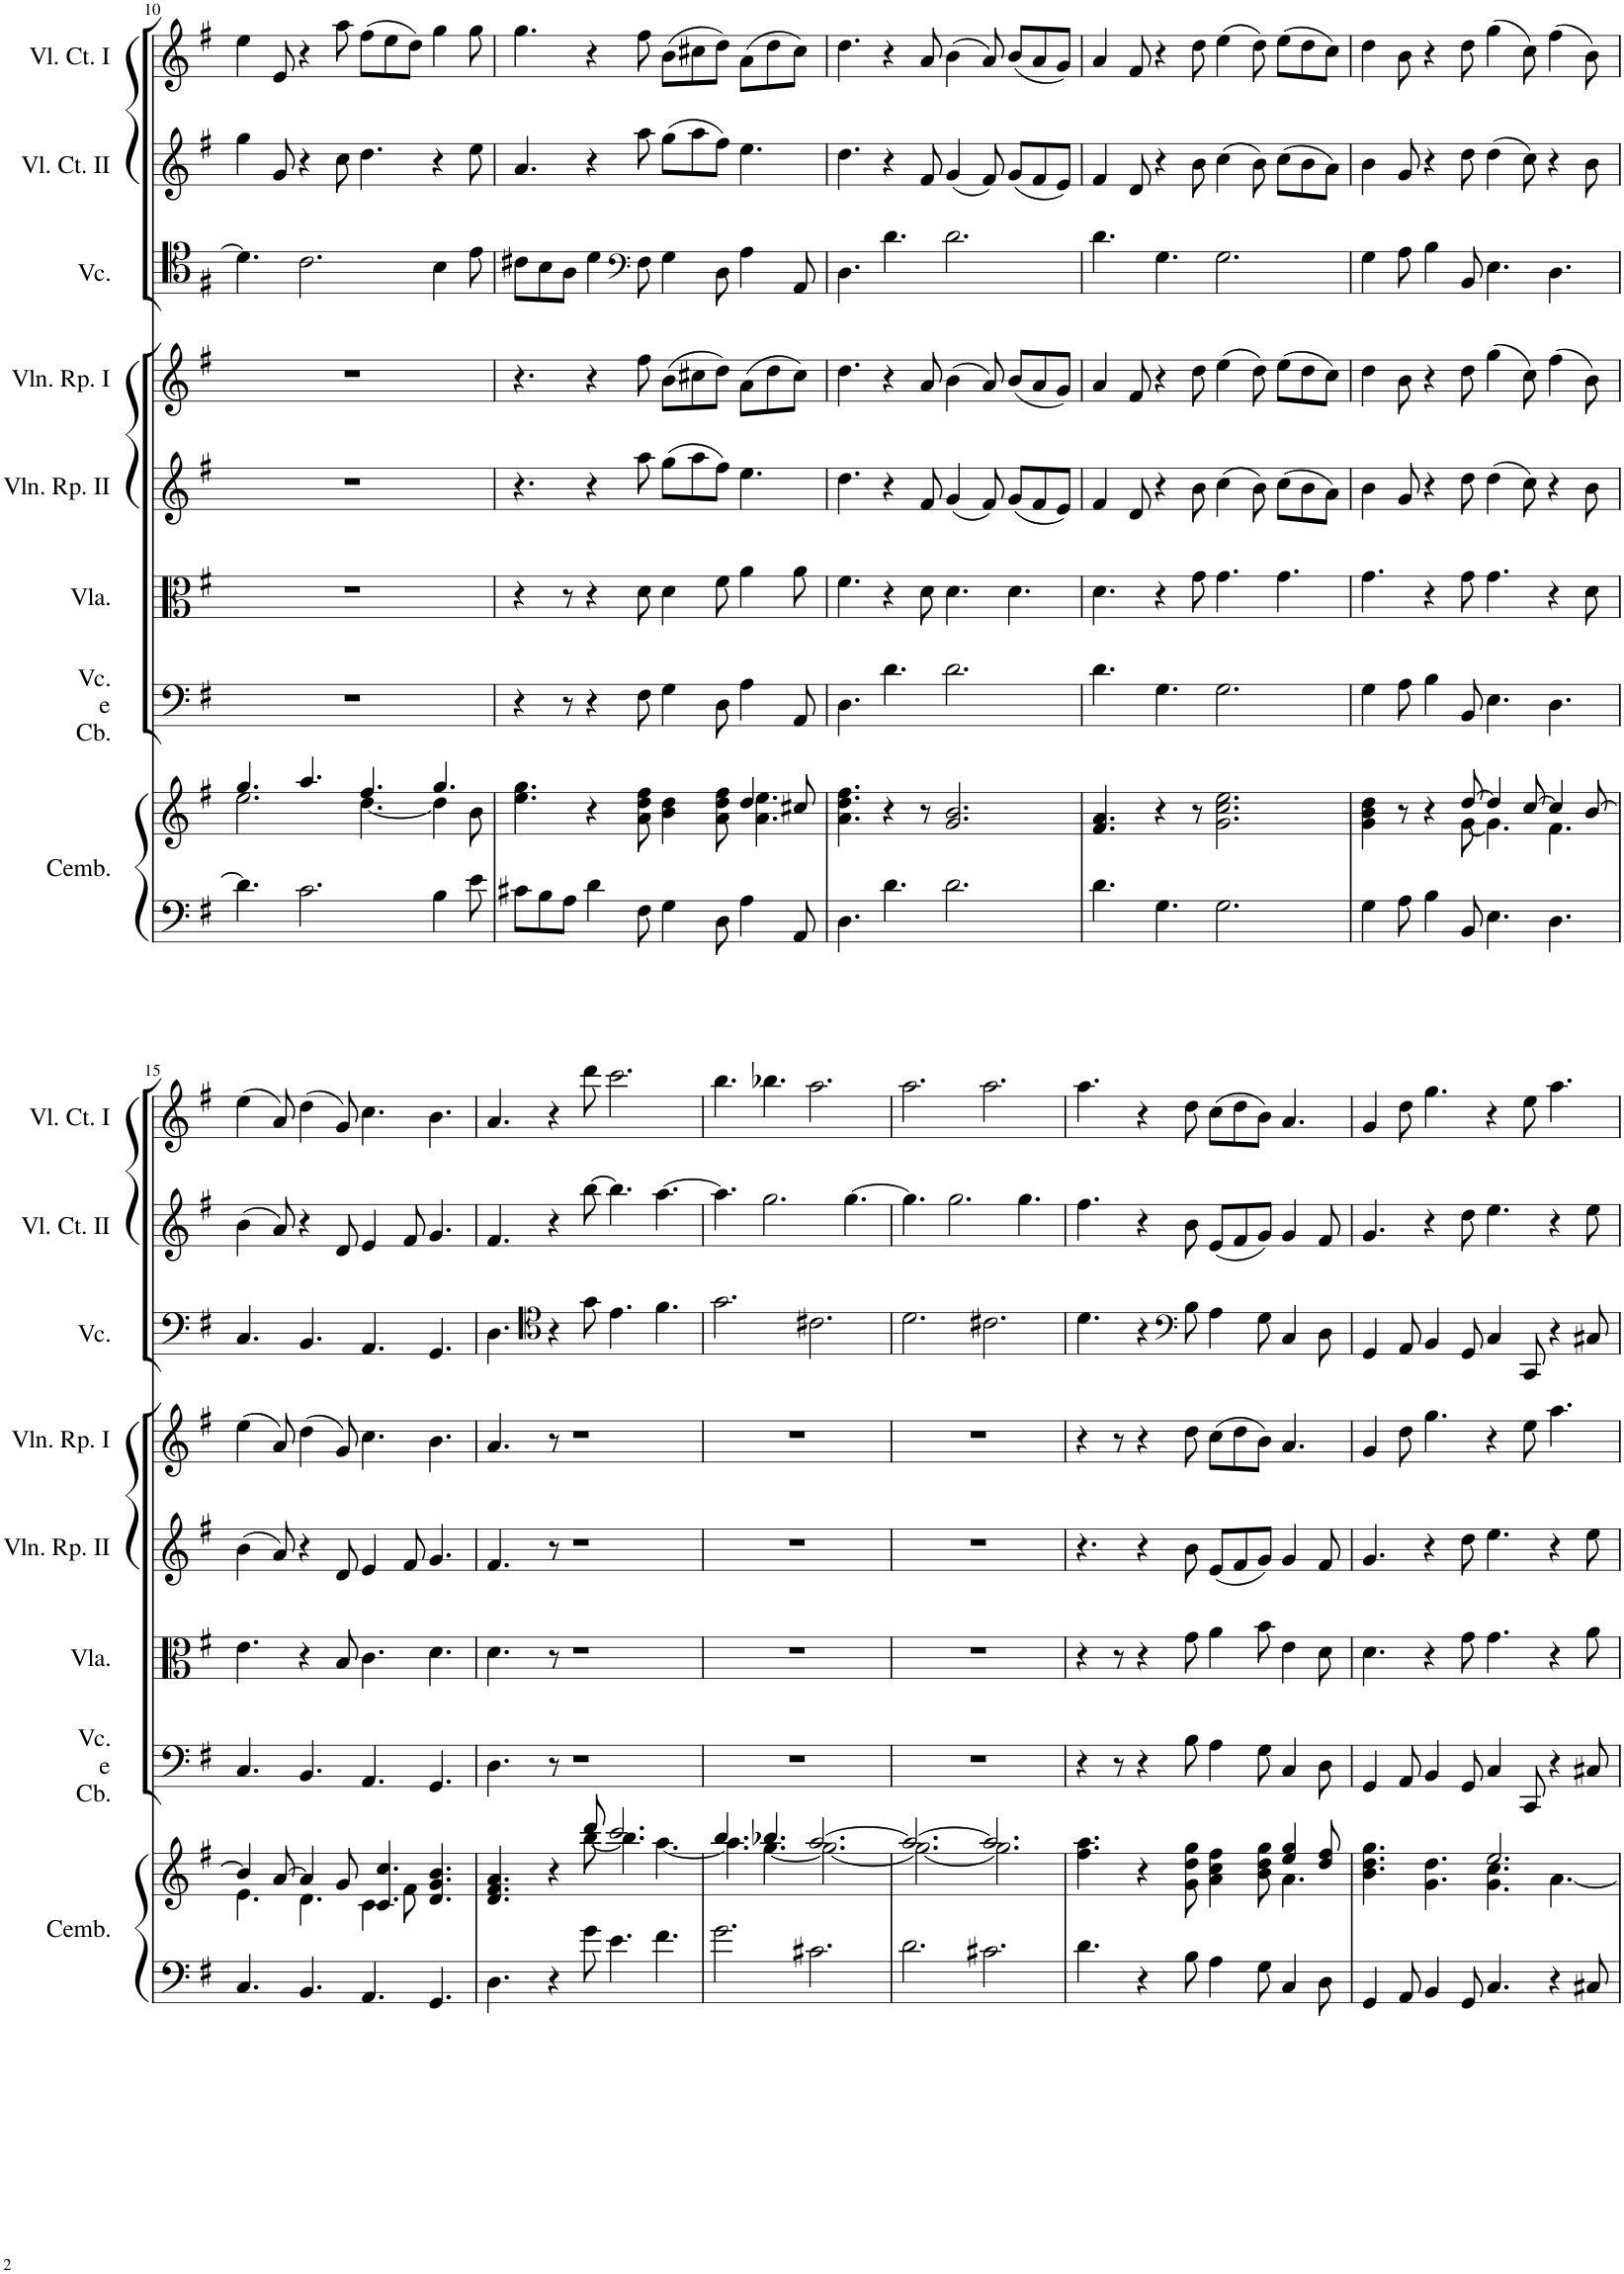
**kern	**kern	**kern	**kern	**kern	**kern	**kern	**kern	**kern	**kern
*part9	*part9	*part8	*part7	*part6	*part5	*part4	*part3	*part2	*part1
*staff10	*staff9	*staff8	*staff7	*staff6	*staff5	*staff4	*staff3	*staff2	*staff1
*I"Cembalo (Organo)	*	*I"Contrabassen	*I"Violoncello e Contabasso	*I"Viola	*I"Violino di ripieno II	*I"Violino di ripieno I	*I"Violoncello	*I"Violino concertato II	*I"Violino concertato I
*I'Cemb.	*	*I'Ca. Bsn.	*I'Vc. e Cb.	*I'Vla.	*I'Vln. Rp. II	*I'Vln. Rp. I	*I'Vc.	*I'Vl. Ct. II	*I'Vl. Ct. I
!!LO:PB:g=z
*clefF4	*clefG2	*clefF4	*clefF4	*clefC3	*clefG2	*clefG2	*clefC4	*clefG2	*clefG2
*	*	*Trd7c12	*	*	*	*	*	*	*
*k[f#]	*k[f#]	*k[]	*k[f#]	*k[f#]	*k[f#]	*k[f#]	*k[f#]	*k[f#]	*k[f#]
*M12/8	*M12/8	*M12/8	*M12/8	*M12/8	*M12/8	*M12/8	*M12/8	*M12/8	*M12/8
=10	=10	=10	=10	=10	=10	=10	=10	=10	=10
*	*^	*	*	*	*	*	*	*	*
4.d\]	4.gg/	2.ee\	1.r	1.r	1.r	1.r	1.r	4.d\]	4gg\	4ee\
.	.	.	.	.	.	.	.	.	8g/	8e/
2.c\	4.aa/	.	.	.	.	.	.	2.c\	4r	4r
.	.	.	.	.	.	.	.	.	8cc\	8aa\
.	4.ff#/	[4.dd\	.	.	.	.	.	.	4.dd\	(8ff#\L
.	.	.	.	.	.	.	.	.	.	8ee\
.	.	.	.	.	.	.	.	.	.	8dd\J)
4B\	4.gg/	4dd\]	.	.	.	.	.	4B\	4r	4gg\
8e\	.	8b\	.	.	.	.	.	8e\	8ee\	8gg\
=11	=11	=11	=11	=11	=11	=11	=11	=11	=11	=11
8c#X\L	4.ee\ 4.gg\	8ryy	4r	4r	4r	4.r	4.r	8c#X\L	4.a/	4.gg\
*	*v	*v	*	*	*	*	*	*	*	*
8B\	.	.	.	.	.	.	8B\	.	.
8A\J	.	8r	8r	8r	.	.	8A\J	.	.
4d\	4r	4r	4r	4r	4r	4r	4d\	4r	4r
*	*	*	*	*	*	*	*clefF4	*	*
8F#\	8a\ 8dd\ 8ff#\	8F#X	8F#\	8d\	8aa\	8ff#\	8F#\	8aa\	8ff#\
4G\	4b\ 4dd\	4G	4G\	4d\	(8gg\L	(8b\L	4G\	(8gg\L	(8b\L
.	.	.	.	.	8aa\	8cc#X\	.	8aa\	8cc#X\
8D\	8a\ 8dd\ 8ff#\	8D	8D\	8f#\	8ff#\J)	8dd\J)	8D\	8ff#\J)	8dd\J)
*	*^	*	*	*	*	*	*	*	*
4A\	4dd/	4.a\ 4.ee\	4A	4A\	4a\	4.ee\	(8a\L	4A\	4.ee\	(8a\L
.	.	.	.	.	.	.	8dd\	.	.	8dd\
8AA/	8cc#X/	.	8AA	8AA/	8a\	.	8cc#\J)	8AA/	.	8cc#\J)
*	*v	*v	*	*	*	*	*	*	*	*
=12	=12	=12	=12	=12	=12	=12	=12	=12	=12
4.D\	4.a\ 4.dd\ 4.ff#\	4.D	4.D\	4.f#\	4.dd\	4.dd\	4.D\	4.dd\	4.dd\
4.d\	4r	4.d	4.d\	4r	4r	4r	4.d\	4r	4r
.	8r	.	.	8d\	8f#/	8a/	.	8f#/	8a/
2.d\	2.g/ 2.b/	2.d	2.d\	4.d\	(4g/	(4b\	2.d\	(4g/	(4b\
.	.	.	.	.	8f#/)	8a/)	.	8f#/)	8a/)
.	.	.	.	4.d\	(8g/L	(8b/L	.	(8g/L	(8b/L
.	.	.	.	.	8f#/	8a/	.	8f#/	8a/
.	.	.	.	.	8e/J)	8g/J)	.	8e/J)	8g/J)
=13	=13	=13	=13	=13	=13	=13	=13	=13	=13
4.d\	4.f#/ 4.a/	4.d	4.d\	4.d\	4f#/	4a/	4.d\	4f#/	4a/
.	.	.	.	.	8d/	8f#/	.	8d/	8f#/
4.G\	4r	4.G	4.G\	4r	4r	4r	4.G\	4r	4r
.	8r	.	.	8g\	8b\	8dd\	.	8b\	8dd\
2.G\	2.g\ 2.cc\ 2.ee\	2.G	2.G\	4.g\	(4cc\	(4ee\	2.G\	(4cc\	(4ee\
.	.	.	.	.	8b\)	8dd\)	.	8b\)	8dd\)
.	.	.	.	4.g\	(8cc\L	(8ee\L	.	(8cc\L	(8ee\L
.	.	.	.	.	8b\	8dd\	.	8b\	8dd\
.	.	.	.	.	8a\J)	8cc\J)	.	8a\J)	8cc\J)
=14	=14	=14	=14	=14	=14	=14	=14	=14	=14
*	*^	*	*	*	*	*	*	*	*
4G\	4g\ 4b\ 4dd\	8ryy	4G	4G\	4.g\	4b\	4dd\	4G\	4b\	4dd\
*	*v	*v	*	*	*	*	*	*	*	*
8A\	8r	8A	8A\	.	8g/	8b\	8A\	8g/	8b\
4B\	4r	4B	4B\	4r	4r	4r	4B\	4r	4r
*	*^	*	*	*	*	*	*	*	*
8BB/	[8dd/	[8g\	8BB	8BB/	8g\	8dd\	8dd\	8BB/	8dd\	8dd\
4.E\	4dd/]	4.g\]	4.E	4.E\	4.g\	(4dd\	(4gg\	4.E\	(4dd\	(4gg\
.	[8cc/	.	.	.	.	8cc\)	8cc\)	.	8cc\)	8cc\)
4.D\	4cc/]	4.f#\	4.D	4.D\	4r	4r	(4ff#\	4.D\	4r	(4ff#\
.	[8b/	.	.	.	8d\	8b\	8b\)	.	8b\	8b\)
!!LO:LB:g=z
=15	=15	=15	=15	=15	=15	=15	=15	=15	=15	=15
4.C/	4b/]	4.e\	4.C	4.C/	4.e\	(4b\	(4ee\	4.C/	(4b\	(4ee\
.	[8a/	.	.	.	.	8a/)	8a/)	.	8a/)	8a/)
4.BB/	4a/]	4.d\	4.BB	4.BB/	4r	4r	(4dd\	4.BB/	4r	(4dd\
.	8g/	.	.	.	8B/	8d/	8g/)	.	8d/	8g/)
4.AA/	4.c/ 4.cc/	4c\	4.AA	4.AA/	4.c\	4e/	4.cc\	4.AA/	4e/	4.cc\
.	.	8f#\	.	.	.	8f#/	.	.	8f#/	.
4.GG/	4.d/ 4.g/ 4.b/	4.ryy	4.GG	4.GG/	4.d\	4.g/	4.b\	4.GG/	4.g/	4.b\
=16	=16	=16	=16	=16	=16	=16	=16	=16	=16	=16
4.D\	4.d/ 4.f#/ 4.a/	8ryy	4.D	4.D\	4.d\	4.f#/	4.a/	4.D\	4.f#/	4.a/
*	*v	*v	*	*	*	*	*	*	*	*
*	*	*	*	*	*	*	*clefC4	*	*
4r	4r	8r	8r	8r	8r	8r	4r	4r	4r
.	.	1r	1r	1r	1r	1r	.	.	.
*	*^	*	*	*	*	*	*	*	*
8g\	8ddd/	[8bb\	.	.	.	.	.	8g\	[8bb\	8ddd\
4.e\	2.ccc/	4.bb\]	.	.	.	.	.	4.e\	4.bb\]	2.ccc\
4.f#\	.	[4.aa\	.	.	.	.	.	4.f#\	[4.aa\	.
=17	=17	=17	=17	=17	=17	=17	=17	=17	=17	=17
2.g\	4.bb/	4.aa\]	1.r	1.r	1.r	1.r	1.r	2.g\	4.aa\]	4.bb\
.	4.bb-X/	[4.gg\	.	.	.	.	.	.	2.gg\	4.bb-X\
2.c#X\	[2.aa/	2.gg\_	.	.	.	.	.	2.c#X\	.	2.aa\
.	.	.	.	.	.	.	.	.	[4.gg\	.
=18	=18	=18	=18	=18	=18	=18	=18	=18	=18	=18
2.d\	2.aa/_	2.gg\_	1.r	1.r	1.r	1.r	1.r	2.d\	4.gg\]	2.aa\
.	.	.	.	.	.	.	.	.	2.gg\	.
2.c#X\	2.aa/]	2.gg\]	.	.	.	.	.	2.c#X\	.	2.aa\
.	.	.	.	.	.	.	.	.	4.gg\	.
=19	=19	=19	=19	=19	=19	=19	=19	=19	=19	=19
4.d\	4.ff#\ 4.aa\	8ryy	4r	4r	4r	4.r	4r	4.d\	4.ff#\	4.aa\
*	*v	*v	*	*	*	*	*	*	*	*
.	.	8r	8r	8r	.	8r	.	.	.
4r	4r	4r	4r	4r	4r	4r	4r	4r	4r
*	*	*	*	*	*	*	*clefF4	*	*
8B\	8g\ 8dd\ 8gg\	8B	8B\	8g\	8b\	8dd\	8B\	8b\	8dd\
4A\	4a\ 4cc\ 4ff#\	4A	4A\	4a\	(8e/L	(8cc\L	4A\	(8e/L	(8cc\L
.	.	.	.	.	8f#/	8dd\	.	8f#/	8dd\
8G\	8b\ 8dd\ 8gg\	8G	8G\	8b\	8g/J)	8b\J)	8G\	8g/J)	8b\J)
*	*^	*	*	*	*	*	*	*	*
4C/	4ee/ 4gg/	4.a\	4C	4C/	4e\	4g/	4.a/	4C/	4g/	4.a/
8D\	8dd/ 8ff#/	.	8D	8D\	8d\	8f#/	.	8D\	8f#/	.
=20	=20	=20	=20	=20	=20	=20	=20	=20	=20	=20
4GG/	4.b\ 4.dd\ 4.gg\	2.ryy	4GG	4GG/	4.d\	4.g/	4g/	4GG/	4.g/	4g/
8AA/	.	.	8AA	8AA/	.	.	8dd\	8AA/	.	8dd\
4BB/	4.g\ 4.dd\	.	4BB	4BB/	4r	4r	4.gg\	4BB/	4r	4.gg\
8GG/	.	.	8GG	8GG/	8g\	8dd\	.	8GG/	8dd\	.
4.C/	2.ee/	4.g\ 4.cc\	4C	4C/	4.g\	4.ee\	4r	4C/	4.ee\	4r
.	.	.	8CC	8CC/	.	.	8ee\	8CC/	.	8ee\
4r	.	[4.a\	4r	4r	4r	4r	4.aa\	4r	4r	4.aa\
8C#X/	.	.	8C#X	8C#X/	8a\	8ee\	.	8C#X/	8ee\	.
*	*v	*v	*	*	*	*	*	*	*	*
=	=	=	=	=	=	=	=	=	=
*-	*-	*-	*-	*-	*-	*-	*-	*-	*-
